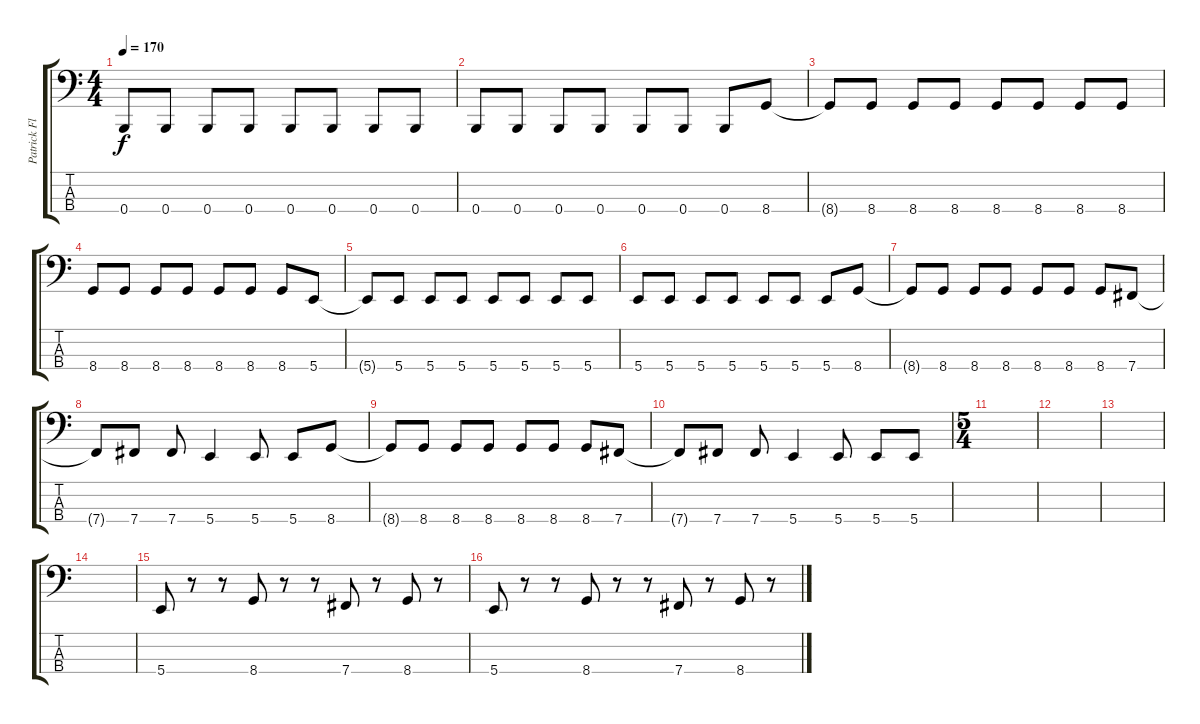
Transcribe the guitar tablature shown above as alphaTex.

\track ("Patrick Flaherty" "Patrick Fl") {instrument electricbasspick}
\staff {score tabs}
\tuning (E2 B1 Gb1 B0) {hide}
\ts (4 4)
\tempo 170
\clef f4
\ks c
0.4{t}.8{dy f} 0.4.8 0.4.8 0.4.8 0.4.8 0.4.8 0.4.8 0.4.8 |
0.4.8 0.4.8 0.4.8 0.4.8 0.4.8 0.4.8 0.4.8 8.4.8 |
8.4{t}.8 8.4.8 8.4.8 8.4.8 8.4.8 8.4.8 8.4.8 8.4.8 |
8.4.8 8.4.8 8.4.8 8.4.8 8.4.8 8.4.8 8.4.8 5.4.8 |
5.4{t}.8 5.4.8 5.4.8 5.4.8 5.4.8 5.4.8 5.4.8 5.4.8 |
5.4.8 5.4.8 5.4.8 5.4.8 5.4.8 5.4.8 5.4.8 8.4.8 |
8.4{t}.8 8.4.8 8.4.8 8.4.8 8.4.8 8.4.8 8.4.8 7.4.8 |
7.4{t}.8 7.4.8 7.4.8 5.4.4 5.4.8 5.4.8 8.4.8 |
8.4{t}.8 8.4.8 8.4.8 8.4.8 8.4.8 8.4.8 8.4.8 7.4.8 |
7.4{t}.8 7.4.8 7.4.8 5.4.4 5.4.8 5.4.8 5.4.8 |
\ts (5 4)
|
|
|
|
5.4.8 r.8 r.8 8.4.8 r.8 r.8 7.4.8 r.8 8.4.8 r.8 |
5.4.8 r.8 r.8 8.4.8 r.8 r.8 7.4.8 r.8 8.4.8 r.8
